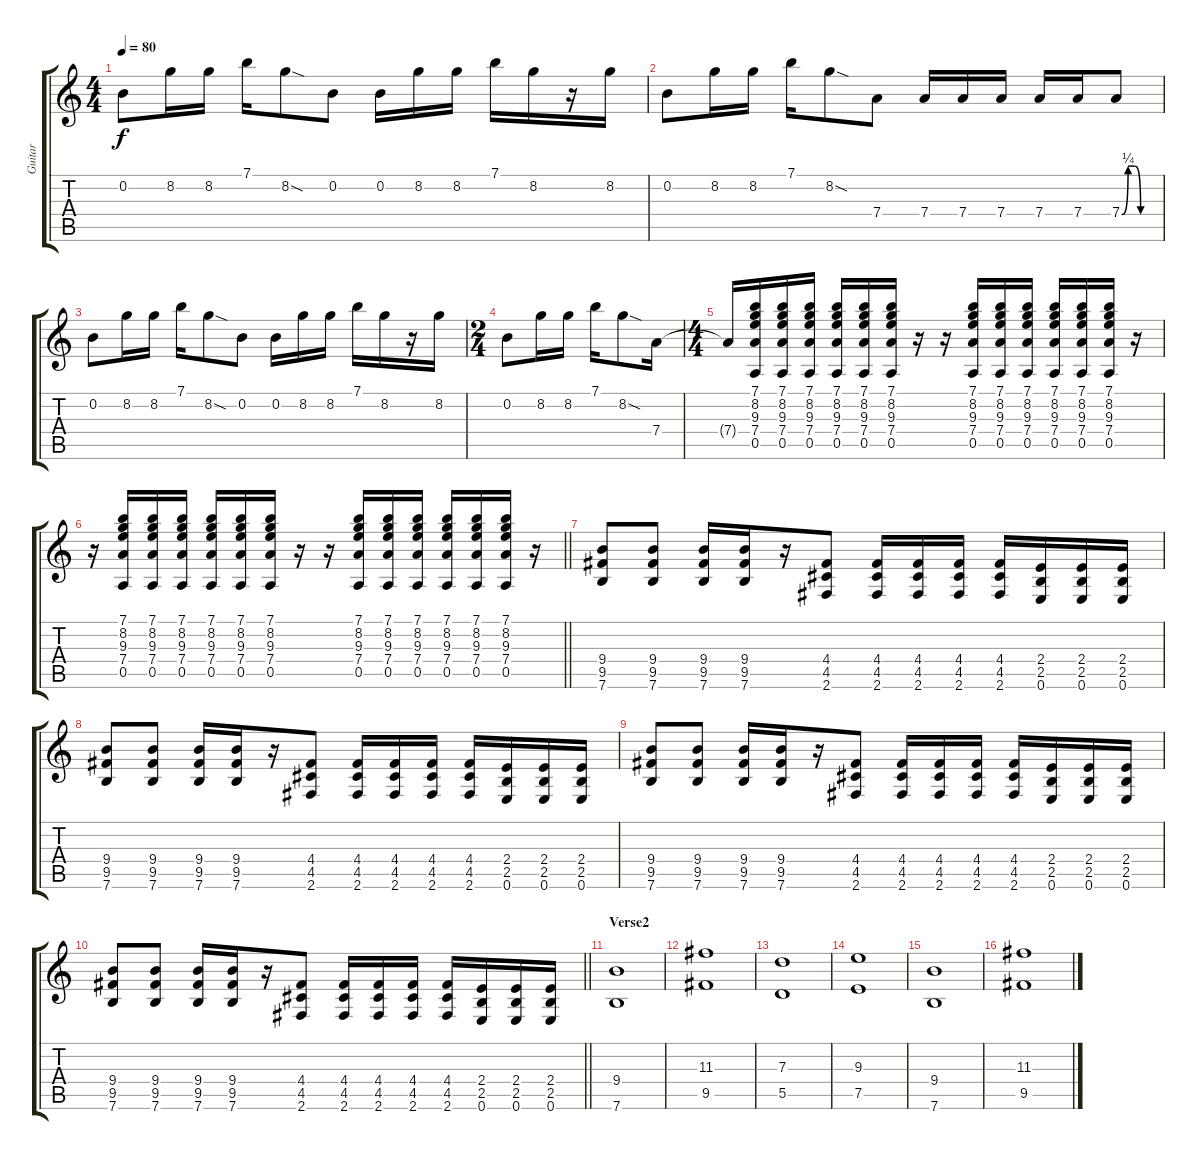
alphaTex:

\track ("Guitar" "Guitar") {instrument overdrivenguitar}
\staff {score tabs}
\tuning (E4 B3 G3 D3 A2 E2) {hide}
\ts (4 4)
\tempo 80
\clef g2
\ks c
0.2.8{dy f} 8.2.16 8.2.16 7.1.16 8.2{sod}.8 0.2.8 0.2.16 8.2.16 8.2.16 7.1.16 8.2.16 r.16 8.2.16 |
0.2.8 8.2.16 8.2.16 7.1.16 8.2{sod}.8 7.4.8 7.4.16 7.4.16 7.4.16 7.4.16 7.4.16 7.4{be (custom 0 0 10 1 20 1 30 0 60 0)}.8 |
0.2.8 8.2.16 8.2.16 7.1.16 8.2{sod}.8 0.2.8 0.2.16 8.2.16 8.2.16 7.1.16 8.2.16 r.16 8.2.16 |
\ts (2 4)
0.2.8 8.2.16 8.2.16 7.1.16 8.2{sod}.8 7.4.16 |
\ts (4 4)
7.4{t}.16 (7.1 8.2 9.3 7.4 0.5).16 (7.1 8.2 9.3 7.4 0.5).16 (7.1 8.2 9.3 7.4 0.5).16 (7.1 8.2 9.3 7.4 0.5).16 (7.1 8.2 9.3 7.4 0.5).16 (7.1 8.2 9.3 7.4 0.5).16 r.16 r.16 (7.1 8.2 9.3 7.4 0.5).16 (7.1 8.2 9.3 7.4 0.5).16 (7.1 8.2 9.3 7.4 0.5).16 (7.1 8.2 9.3 7.4 0.5).16 (7.1 8.2 9.3 7.4 0.5).16 (7.1 8.2 9.3 7.4 0.5).16 r.16 |
\barLineRight lightlight
r.16 (7.1 8.2 9.3 7.4 0.5).16 (7.1 8.2 9.3 7.4 0.5).16 (7.1 8.2 9.3 7.4 0.5).16 (7.1 8.2 9.3 7.4 0.5).16 (7.1 8.2 9.3 7.4 0.5).16 (7.1 8.2 9.3 7.4 0.5).16 r.16 r.16 (7.1 8.2 9.3 7.4 0.5).16 (7.1 8.2 9.3 7.4 0.5).16 (7.1 8.2 9.3 7.4 0.5).16 (7.1 8.2 9.3 7.4 0.5).16 (7.1 8.2 9.3 7.4 0.5).16 (7.1 8.2 9.3 7.4 0.5).16 r.16 |
(9.4 9.5 7.6).8 (9.4 9.5 7.6).8 (9.4 9.5 7.6).16 (9.4 9.5 7.6).16 r.16 (4.4 4.5 2.6).8 (4.4 4.5 2.6).16 (4.4 4.5 2.6).16 (4.4 4.5 2.6).16 (4.4 4.5 2.6).16 (2.4 2.5 0.6).16 (2.4 2.5 0.6).16 (2.4 2.5 0.6).16 |
(9.4 9.5 7.6).8 (9.4 9.5 7.6).8 (9.4 9.5 7.6).16 (9.4 9.5 7.6).16 r.16 (4.4 4.5 2.6).8 (4.4 4.5 2.6).16 (4.4 4.5 2.6).16 (4.4 4.5 2.6).16 (4.4 4.5 2.6).16 (2.4 2.5 0.6).16 (2.4 2.5 0.6).16 (2.4 2.5 0.6).16 |
(9.4 9.5 7.6).8 (9.4 9.5 7.6).8 (9.4 9.5 7.6).16 (9.4 9.5 7.6).16 r.16 (4.4 4.5 2.6).8 (4.4 4.5 2.6).16 (4.4 4.5 2.6).16 (4.4 4.5 2.6).16 (4.4 4.5 2.6).16 (2.4 2.5 0.6).16 (2.4 2.5 0.6).16 (2.4 2.5 0.6).16 |
\barLineRight lightlight
(9.4 9.5 7.6).8 (9.4 9.5 7.6).8 (9.4 9.5 7.6).16 (9.4 9.5 7.6).16 r.16 (4.4 4.5 2.6).8 (4.4 4.5 2.6).16 (4.4 4.5 2.6).16 (4.4 4.5 2.6).16 (4.4 4.5 2.6).16 (2.4 2.5 0.6).16 (2.4 2.5 0.6).16 (2.4 2.5 0.6).16 |
\section ("" "Verse2")
(9.4 7.6).1 |
(11.3 9.5).1 |
(7.3 5.5).1 |
(9.3 7.5).1 |
(9.4 7.6).1 |
(11.3 9.5).1
